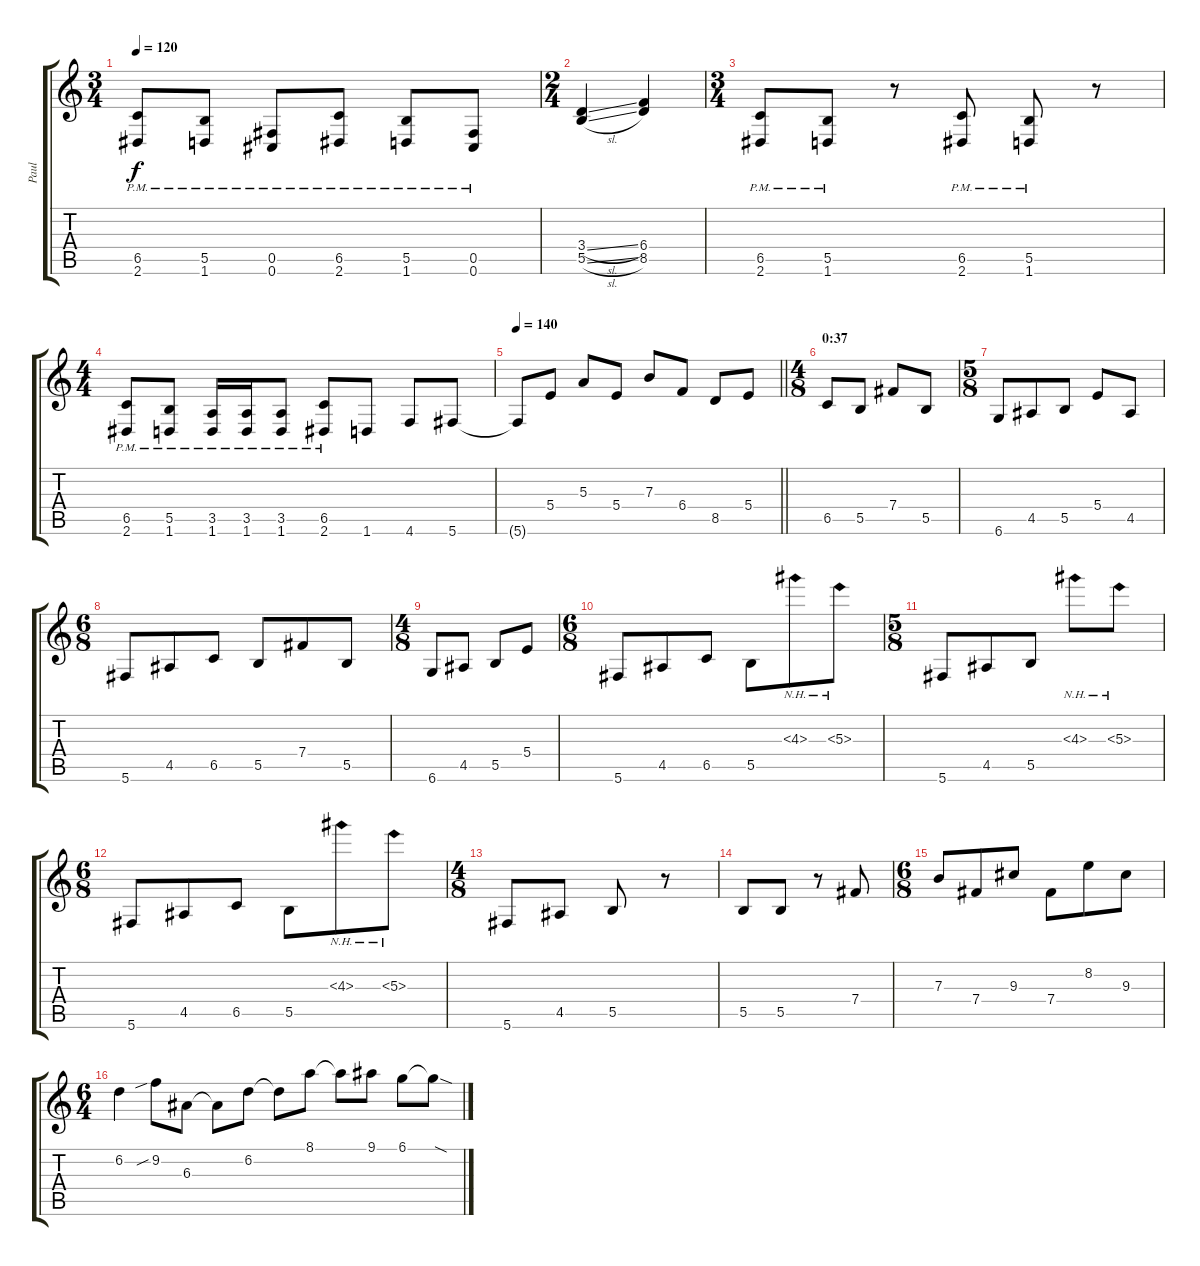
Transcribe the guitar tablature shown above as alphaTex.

\track ("Paul" "Paul") {instrument distortionguitar}
\staff {score tabs}
\tuning (Db4 Ab3 E3 B2 Gb2 Db2) {hide}
\ts (3 4)
\tempo 120
\clef g2
\ks c
(6.5{pm} 2.6{pm}).8{dy f} (5.5{pm} 1.6{pm}).8 (0.5{pm} 0.6{pm}).8 (6.5{pm} 2.6{pm}).8 (5.5{pm} 1.6{pm}).8 (0.5{pm} 0.6{pm}).8 |
\ts (2 4)
(3.4{sl} 5.5{sl}).4 (6.4 8.5).4 |
\ts (3 4)
(6.5{pm} 2.6{pm}).8 (5.5{pm} 1.6{pm}).8 r.8 (6.5{pm} 2.6{pm}).8 (5.5{pm} 1.6{pm}).8 r.8 |
\ts (4 4)
(6.5{pm} 2.6{pm}).8 (5.5{pm} 1.6{pm}).8 (3.5{pm} 1.6).16 (3.5{pm} 1.6).16 (3.5{pm} 1.6).8 (6.5{pm} 2.6{pm}).8 1.6.8 4.6.8 5.6.8 |
\tempo 140
\barLineRight lightlight
5.6{t}.8 5.4.8 5.3.8 5.4.8 7.3.8 6.4.8 8.5.8 5.4.8 |
\ts (4 8)
\section ("" "0:37")
6.5.8 5.5.8 7.4.8 5.5.8 |
\ts (5 8)
6.6.8 4.5.8 5.5.8 5.4.8 4.5.8 |
\ts (6 8)
5.6.8 4.5.8 6.5.8 5.5.8 7.4.8 5.5.8 |
\ts (4 8)
6.6.8 4.5.8 5.5.8 5.4.8 |
\ts (6 8)
5.6.8 4.5.8 6.5.8 5.5.8 4.3{nh}.8 5.3{nh}.8 |
\ts (5 8)
5.6.8 4.5.8 5.5.8 4.3{nh}.8 5.3{nh}.8 |
\ts (6 8)
5.6.8 4.5.8 6.5.8 5.5.8 4.3{nh}.8 5.3{nh}.8 |
\ts (4 8)
5.6.8 4.5.8 5.5.8 r.8 |
5.5.8 5.5.8 r.8 7.4.8 |
\ts (6 8)
7.3.8 7.4.8 9.3.8 7.4.8 8.2.8 9.3.8 |
\ts (6 4)
6.2.4 9.2{sib}.8 6.3.8 6.3{t}.8 6.2.8 6.2{t}.8 8.1.8 8.1{t}.8 9.1.8 6.1.8 6.1{sod t}.8
